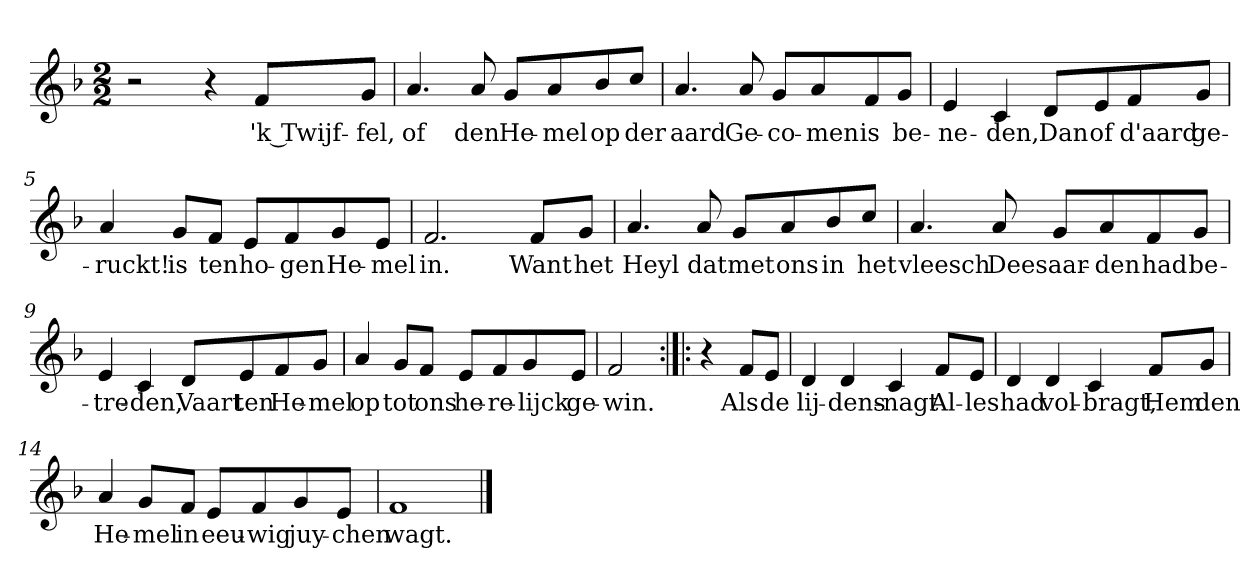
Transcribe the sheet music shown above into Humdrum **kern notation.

**kern	**text
*part1	*part1
*staff1	*staff1
*clefG2	*
*k[b-]	*
*F:	*
*M2/2	*
*MM120	*
=1	=1
2r	.
4r	.
8f/L	'k Twijf-
8g/J	-fel,
=2	=2
4.a	of
8a	den
8g/L	He-
8a/	-mel
8b-/	op
8cc/J	der
=3	=3
4.a	aard
8a	Ge-
8g/L	-co-
8a/	-men
8f/	is
8g/J	be-
=4	=4
4e	-ne-
4c	-den,
8d/L	Dan
8e/	of
8f/	d'aard
8g/J	ge-
=5	=5
4a	-ruckt!
8g/L	is
8f/J	ten
8e/L	ho-
8f/	-gen
8g/	He-
8e/J	-mel
=6	=6
2.f	in.
8f/L	Want
8g/J	het
=7	=7
4.a	Heyl
8a	dat
8g/L	met
8a/	ons
8b-/	in
8cc/J	het
=8	=8
4.a	vleesch
8a	Dees
8g/L	aar-
8a/	-den
8f/	had
8g/J	be-
=9	=9
4e	-tre-
4c	-den,
8d/L	Vaart
8e/	ten
8f/	He-
8g/J	-mel
=10	=10
4a	op
8g/L	tot
8f/J	ons
8e/L	he-
8f/	-re-
8g/	-lijck
8e/J	ge-
=11	=11
2f	-win.
=:|!|:	=:|!|:
4r	.
8f/L	Als
8e/J	de
=12	=12
4d	lij-
4d	-dens-
4c	-nagt
8f/L	Al-
8e/J	-les
=13	=13
4d	had
4d	vol-
4c	-bragt,
8f/L	Hem
8g/J	den
=14	=14
4a	He-
8g/L	-mel
8f/J	in
8e/L	eeu-
8f/	-wig
8g/	juy-
8e/J	-chen
=15	=15
1f	wagt.
==	==
*-	*-
